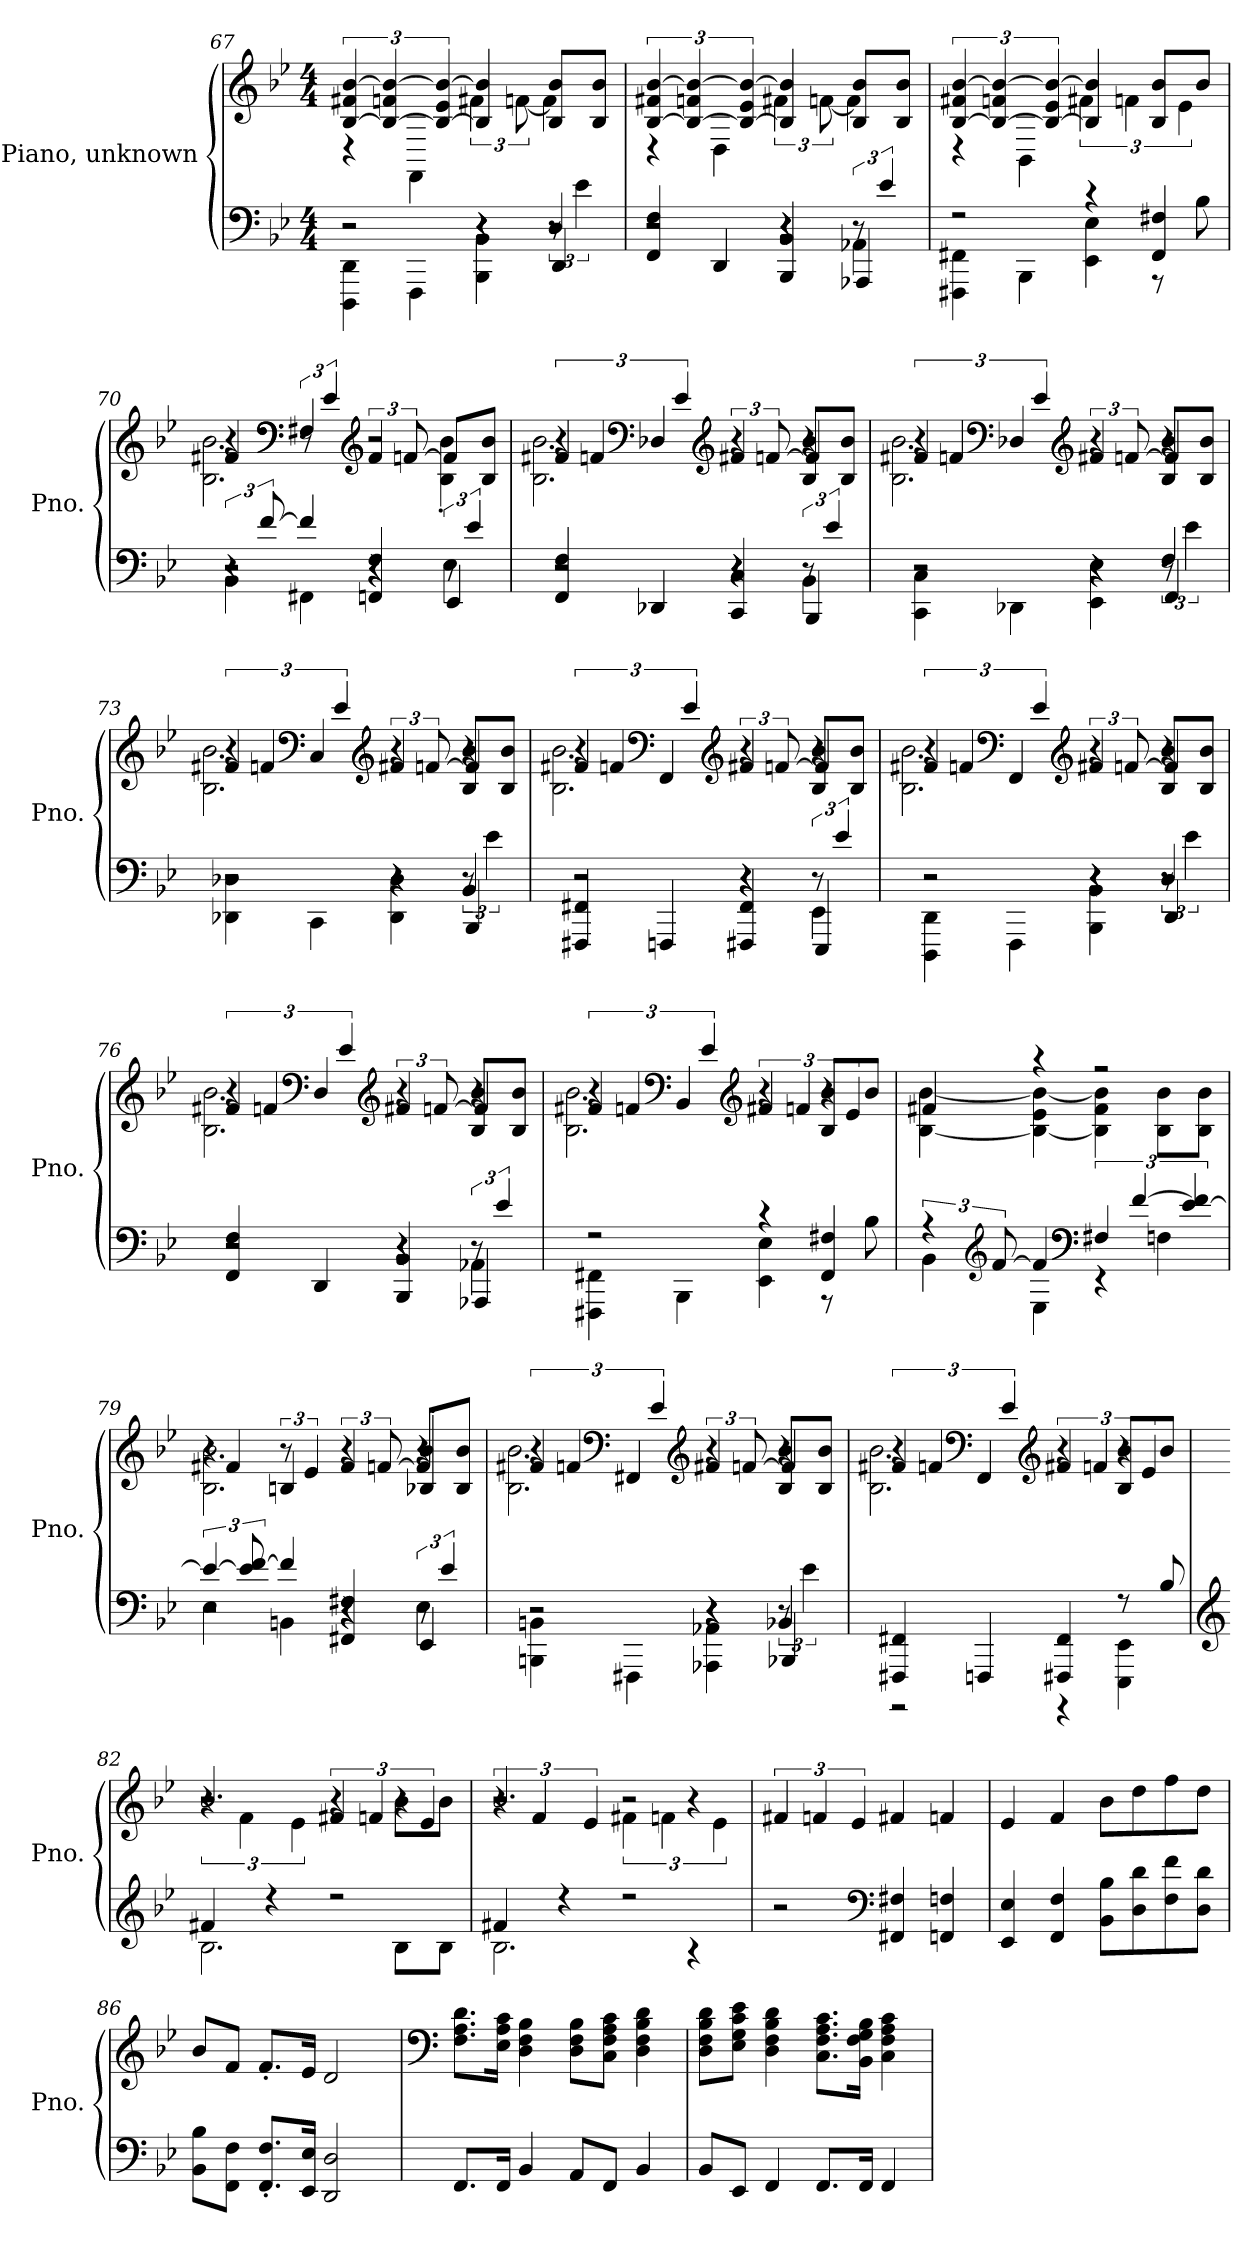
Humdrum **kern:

**kern	**kern
*part1	*part1
*staff2	*staff1
*I"Piano, unknown	*
*I'Pno.	*
!!LO:LB:g=z
*clefF4	*clefG2
*k[b-e-]	*k[b-e-]
*M4/4	*M4/4
=67	=67
*^	*^
*	*^	*	*
2r	4DDD\ 4DD\	2r	[6B-/ 6f#X/ [6b-/	4r
.	.	.	6B-/_ 6fn/ 6b-/_	.
.	4FFF\	.	.	4FF\
.	.	.	6B-/_ 6e-/ 6b-/_	.
4r	4BBB-\ 4BB-\	4r	4B-/] 4b-/]	6f#X\
.	.	.	.	[12fn\
4D/	12r	4DD/	8B-/ 8b-/L	4f\]
.	6e-\	.	.	.
.	.	.	8B-/ 8b-/J	.
=68	=68	=68	=68	=68
4FF/ 4F/	2r	2r	[6B-/ 6f#X/ [6b-/	4r
.	.	.	6B-/_ 6fn/ 6b-/_	.
4DD/	.	.	.	4D\
.	.	.	6B-/_ 6e-/ 6b-/_	.
4BBB-/ 4BB-/	4r	4r	4B-/] 4b-/]	6f#X\
.	.	.	.	[12fn\
12r	4AA-X\	4AAA-X/	8B-/ 8b-/L	4f\]
6e-/	.	.	.	.
.	.	.	8B-/ 8b-/J	.
*	*v	*v	*	*
=69	=69	=69	=69
2r	4FFF#X\ 4FF#X\	[6B-/ 6f#X/ [6b-/	4r
.	.	6B-/_ 6fn/ 6b-/_	.
.	4BBB-\	.	4BB-\
.	.	6B-/_ 6e-/ 6b-/_	.
4r	4EE-\ 4E-\	4B-/] 4b-/]	6f#X\
.	.	.	6fn\
4FF#/ 4F#X/	8r	8B-/ 8b-/L	.
.	.	.	6e-\
.	8B-\	8b-/J	.
!!LO:LB:g=z
=70	=70	=70	=70
*	*^	*	*^
6r	4BB-\	2r	4f#X/	2.B-\ 2.b-\	4r
[12f/	.	.	.	.	.
*	*	*	*clefF4	*	*
4f/]	4FF#X\	.	12r	.	4F#X/
.	.	.	6e-/	.	.
*	*	*	*clefG2	*	*
4FFn/ 4F/	4r	4r	6f#/	.	2r
.	.	.	[12fn/	.	.
12r	4E-\	4EE-/	8f/L]	4B-\' 4b-\'	.
6e-/	.	.	.	.	.
.	.	.	8B-/ 8b-/J	.	.
=71	=71	=71	=71	=71	=71
4FF/ 4F/	2r	2r	6f#X/	2.B-\ 2.b-\	4r
.	.	.	6fn/	.	.
*	*	*	*clefF4	*	*
4DD-X/	.	.	.	.	4D-X/
.	.	.	6e-/	.	.
*	*	*	*clefG2	*	*
4CC/ 4C/	4r	4r	4r	.	6f#X/
.	.	.	.	.	[12fn/
12r	4BB-\	4BBB-/	8B-/ 8b-/L	4r	4f/]
6e-/	.	.	.	.	.
.	.	.	8B-/ 8b-/J	.	.
!!LO:PB:g=z	!!	!!
=72	=72	=72	=72	=72	=72
2r	4CC\ 4C\	2r	6f#X/	2.B-\ 2.b-\	4r
.	.	.	6fn/	.	.
*	*	*	*clefF4	*	*
.	4DD-X\	.	.	.	4D-X/
.	.	.	6e-/	.	.
*	*	*	*clefG2	*	*
4r	4EE-\ 4E-\	4r	4r	.	6f#X/
.	.	.	.	.	[12fn/
4F/	12r	4FF/	8B-/ 8b-/L	4r	4f/]
.	6e-\	.	.	.	.
.	.	.	8B-/ 8b-/J	.	.
=73	=73	=73	=73	=73	=73
2r	4DD-X\ 4D-X\	2r	6f#X/	2.B-\ 2.b-\	4r
.	.	.	6fn/	.	.
*	*	*	*clefF4	*	*
.	4CC\	.	.	.	4C/
.	.	.	6e-/	.	.
*	*	*	*clefG2	*	*
4r	4DD-\ 4D-\	4r	4r	.	6f#X/
.	.	.	.	.	[12fn/
4BB-/	12r	4BBB-/	8B-/ 8b-/L	4r	4f/]
.	6e-\	.	.	.	.
.	.	.	8B-/ 8b-/J	.	.
!!LO:LB:g=z	!!	!!
=74	=74	=74	=74	=74	=74
4FFF#X/ 4FF#X/	2r	2r	6f#X/	2.B-\ 2.b-\	4r
.	.	.	6fn/	.	.
*	*	*	*clefF4	*	*
4FFFn/	.	.	.	.	4FF/
.	.	.	6e-/	.	.
*	*	*	*clefG2	*	*
4FFF#X/ 4FF#/	4r	4r	4r	.	6f#X/
.	.	.	.	.	[12fn/
12r	4EE-\	4EEE-/	8B-/ 8b-/L	4r	4f/]
6e-/	.	.	.	.	.
.	.	.	8B-/ 8b-/J	.	.
=75	=75	=75	=75	=75	=75
2r	4DDD\ 4DD\	2r	6f#X/	2.B-\ 2.b-\	4r
.	.	.	6fn/	.	.
*	*	*	*clefF4	*	*
.	4FFF\	.	.	.	4FF/
.	.	.	6e-/	.	.
*	*	*	*clefG2	*	*
4r	4BBB-\ 4BB-\	4r	4r	.	6f#X/
.	.	.	.	.	[12fn/
4D/	12r	4DD/	8B-/ 8b-/L	4r	4f/]
.	6e-\	.	.	.	.
.	.	.	8B-/ 8b-/J	.	.
!!LO:LB:g=z	!!	!!
=76	=76	=76	=76	=76	=76
4FF/ 4F/	2r	2r	6f#X/	2.B-\ 2.b-\	4r
.	.	.	6fn/	.	.
*	*	*	*clefF4	*	*
4DD/	.	.	.	.	4D/
.	.	.	6e-/	.	.
*	*	*	*clefG2	*	*
4BBB-/ 4BB-/	4r	4r	4r	.	6f#X/
.	.	.	.	.	[12fn/
12r	4AA-X\	4AAA-X/	8B-/ 8b-/L	4r	4f/]
6e-/	.	.	.	.	.
.	.	.	8B-/ 8b-/J	.	.
*	*v	*v	*	*	*
=77	=77	=77	=77	=77
2r	4FFF#X\ 4FF#X\	6f#X/	2.B-\ 2.b-\	4r
.	.	6fn/	.	.
*	*	*clefF4	*	*
.	4BBB-\	.	.	4BB-/
.	.	6e-/	.	.
*	*	*clefG2	*	*
4r	4EE-\ 4E-\	4r	.	6f#X/
.	.	.	.	6fn/
4FF#/ 4F#X/	8r	8B-/ 8b-/L	4r	.
.	.	.	.	6e-/
.	8B-\	8b-/J	.	.
*	*	*	*v	*v
!!LO:LB:g=z
=78	=78	=78	=78
6r	4BB-\	4f#X/	[4B-\ [4b-\
*clefG2	*	*	*
[12f/	.	.	.
4f/]	4E-\	4r	4B-\_ 4e-\ 4b-\_
*clefF4	*	*	*
6F#X/	4r	2r	4B-\] 4f#\ 4b-\]
[6f/	.	.	.
.	4Fn\	.	8B-\ 8b-\L
[6e-/ 6f/]	.	.	.
.	.	.	8B-\ 8b-\J
=79	=79	=79	=79
*	*^	*	*^
6e-/_	4E-\	2r	4r	2.B-\ 2.b-\	4f#X/
12e-/] [12f/	.	.	.	.	.
4f/]	4BBn\	.	12r	.	4Bn/
.	.	.	6e-/	.	.
4FF#X/ 4F#X/	4r	4r	6f#/	.	4r
.	.	.	[12fn/	.	.
12r	4E-\	4EE-/	8f/L]	4r	4B-X/' 4b-/'
6e-/	.	.	.	.	.
.	.	.	8B-/ 8b-/J	.	.
!!LO:LB:g=z	!!	!!
=80	=80	=80	=80	=80	=80
2r	4BBBn\ 4BBn\	2r	6f#X/	2.B-\ 2.b-\	4r
.	.	.	6fn/	.	.
*	*	*	*clefF4	*	*
.	4FFF#X\	.	.	.	4FF#X/
.	.	.	6e-/	.	.
*	*	*	*clefG2	*	*
4r	4AAA-X\ 4AA-X\	4r	4r	.	6f#X/
.	.	.	.	.	[12fn/
4BB-X/	12r	4BBB-X/	8B-/ 8b-/L	4r	4f/]
.	6e-\	.	.	.	.
.	.	.	8B-/ 8b-/J	.	.
*	*v	*v	*	*	*
=81	=81	=81	=81	=81
4FFF#X/ 4FF#X/	2r	6f#X/	2.B-\ 2.b-\	4r
.	.	6fn/	.	.
*	*	*clefF4	*	*
4FFFn/	.	.	.	4FF/
.	.	6e-/	.	.
*	*	*clefG2	*	*
4FFF#X/ 4FF#/	4r	4r	.	6f#X/
.	.	.	.	6fn/
8r	4EEE-\ 4EE-\	8B-/ 8b-/L	4r	.
.	.	.	.	6e-/
8B-/	.	8b-/J	.	.
!!LO:LB:g=z	!!	!!
=82	=82	=82	=82	=82
*clefG2	*	*	*	*
4f#X/	2.B-\	2.b-/	6r	2r
.	.	.	6f\	.
4r	.	.	.	.
.	.	.	6e-\	.
2r	.	.	4r	6f#X/
.	.	.	.	6fn/
.	8B-\L	4r	8b-\L	.
.	.	.	.	6e-/
.	8B-\J	.	8b-\J	.
=83	=83	=83	=83	=83
4f#X/	2.B-\	2.b-/	2r	6r
.	.	.	.	6f/
4r	.	.	.	.
.	.	.	.	6e-/
2r	.	.	6f#X\	2r
.	.	.	6fn\	.
.	4r	4r	.	.
.	.	.	6e-\	.
*v	*v	*	*	*
*	*v	*v	*v
=84	=84
2r	6f#X/
.	6fn/
.	6e-/
*clefF4	*
4FF#X/ 4F#X/	4f#X/
4FFn/ 4Fn/	4fn/
=85	=85
4EE-/ 4E-/	4e-/
4FF/ 4F/	4f/
8BB-\ 8B-\L	8b-\L
8D\ 8d\	8dd\
8F\ 8f\	8ff\
8D\ 8d\J	8dd\J
=86	=86
8BB-\ 8B-\L	8b-/L
8FF\ 8F\J	8f/J
8.FF/' 8.F/'L	8.f'/L
16EE-/ 16E-/Jk	16e-/Jk
2DD/ 2D/	2d/
!!LO:PB:g=z
=87	=87
*	*clefF4
8.FF/L	8.F\ 8.A\ 8.d\L
16FF/Jk	16E-\ 16A\ 16c\Jk
4BB-/	4D\ 4F\ 4B-\
8AA/L	8D\ 8F\ 8B-\L
8FF/J	8C\ 8F\ 8A\ 8c\J
4BB-/	4D\ 4F\ 4B-\ 4d\
=88	=88
8BB-/L	8D\ 8F\ 8B-\ 8d\L
8EE-/J	8E-\ 8G\ 8c\ 8e-\J
4FF/	4D\ 4F\ 4B-\ 4d\
8.FF/L	8.C\ 8.F\ 8.A\ 8.c\L
16FF/Jk	16BB-\ 16F\ 16G\ 16B-\Jk
4FF/	4C\ 4F\ 4A\ 4c\
=	=
*-	*-
